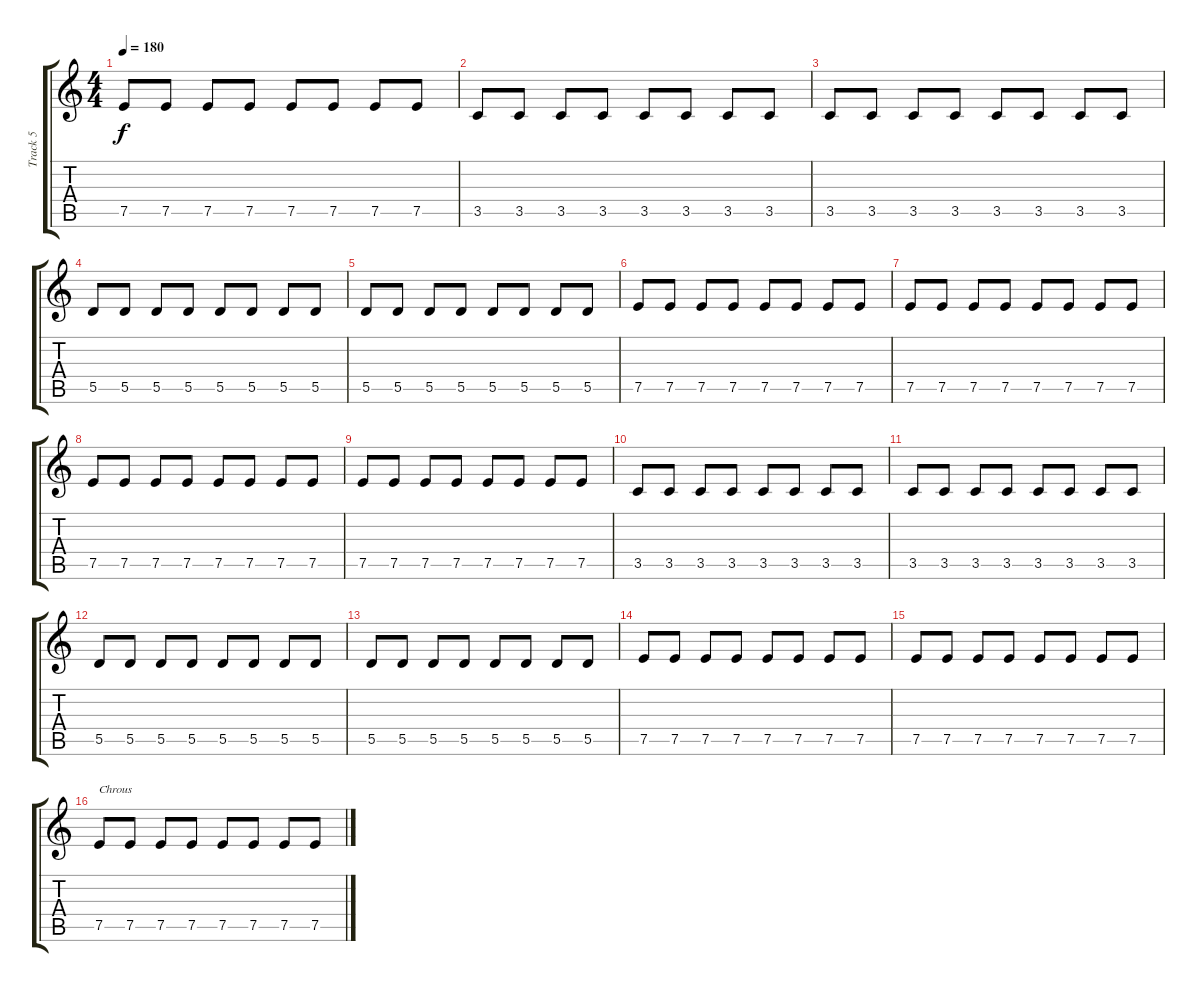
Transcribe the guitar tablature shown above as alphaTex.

\track ("Track 5" "Track 5") {instrument acousticbass}
\staff {score tabs}
\tuning (E4 B3 G3 D3 A2 E2) {hide}
\ts (4 4)
\tempo 180
\clef g2
\ks c
7.5.8{dy f} 7.5.8 7.5.8 7.5.8 7.5.8 7.5.8 7.5.8 7.5.8 |
3.5.8 3.5.8 3.5.8 3.5.8 3.5.8 3.5.8 3.5.8 3.5.8 |
3.5.8 3.5.8 3.5.8 3.5.8 3.5.8 3.5.8 3.5.8 3.5.8 |
5.5.8 5.5.8 5.5.8 5.5.8 5.5.8 5.5.8 5.5.8 5.5.8 |
5.5.8 5.5.8 5.5.8 5.5.8 5.5.8 5.5.8 5.5.8 5.5.8 |
7.5.8 7.5.8 7.5.8 7.5.8 7.5.8 7.5.8 7.5.8 7.5.8 |
7.5.8 7.5.8 7.5.8 7.5.8 7.5.8 7.5.8 7.5.8 7.5.8 |
7.5.8 7.5.8 7.5.8 7.5.8 7.5.8 7.5.8 7.5.8 7.5.8 |
7.5.8 7.5.8 7.5.8 7.5.8 7.5.8 7.5.8 7.5.8 7.5.8 |
3.5.8 3.5.8 3.5.8 3.5.8 3.5.8 3.5.8 3.5.8 3.5.8 |
3.5.8 3.5.8 3.5.8 3.5.8 3.5.8 3.5.8 3.5.8 3.5.8 |
5.5.8 5.5.8 5.5.8 5.5.8 5.5.8 5.5.8 5.5.8 5.5.8 |
5.5.8 5.5.8 5.5.8 5.5.8 5.5.8 5.5.8 5.5.8 5.5.8 |
7.5.8 7.5.8 7.5.8 7.5.8 7.5.8 7.5.8 7.5.8 7.5.8 |
7.5.8 7.5.8 7.5.8 7.5.8 7.5.8 7.5.8 7.5.8 7.5.8 |
7.5.8{txt "Chrous"} 7.5.8 7.5.8 7.5.8 7.5.8 7.5.8 7.5.8 7.5.8
